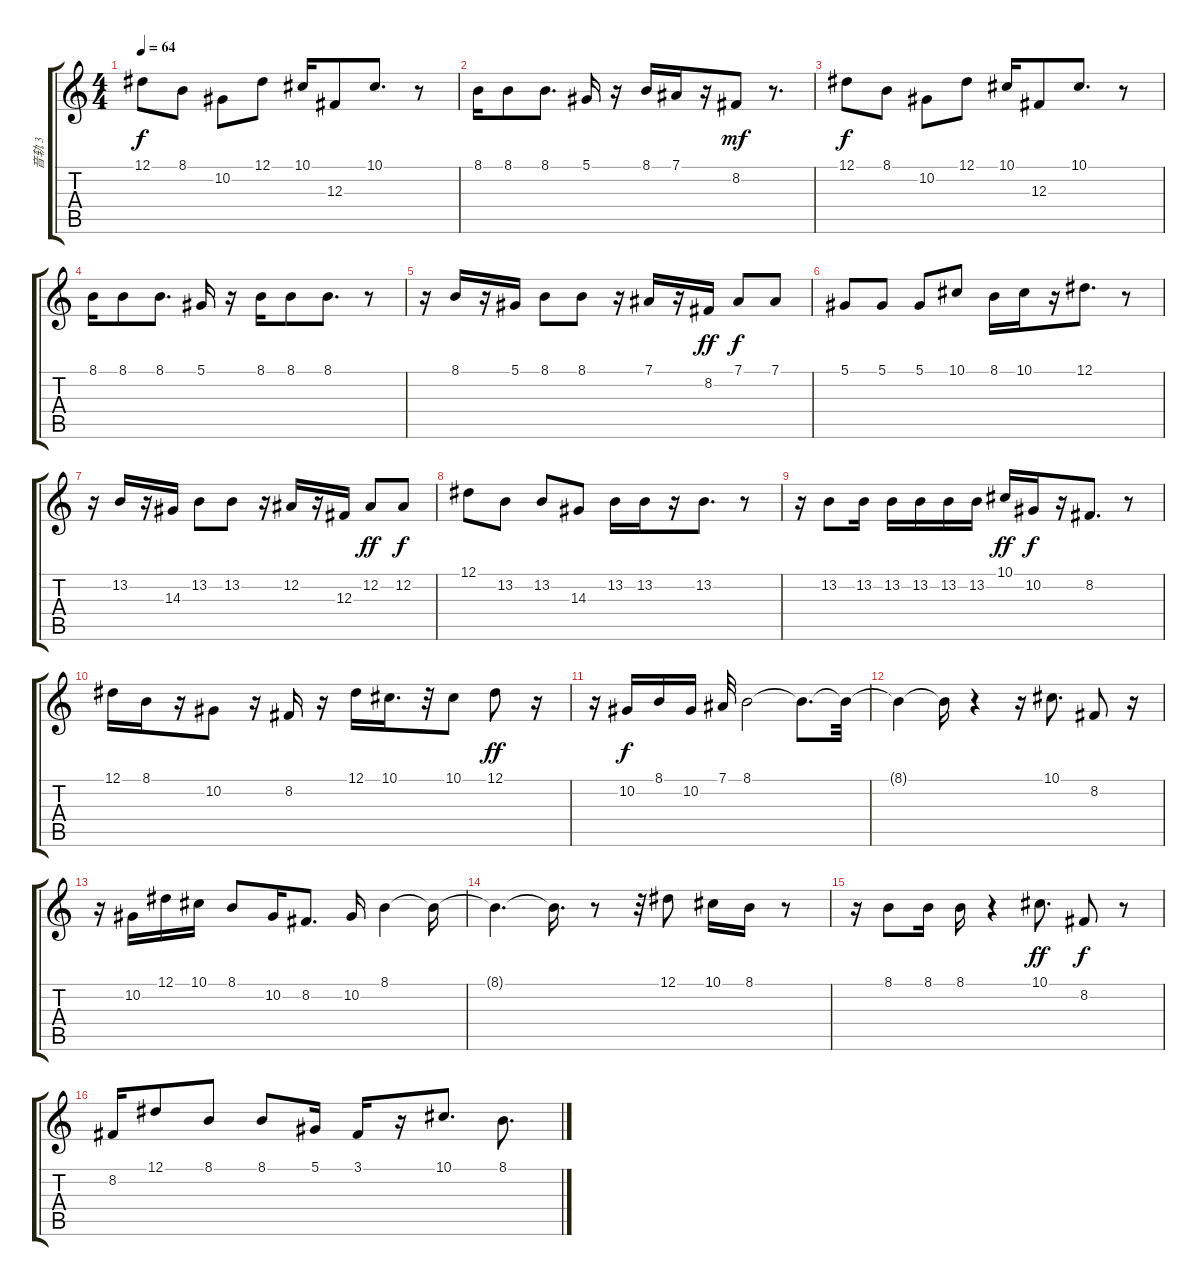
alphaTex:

\track ("音轨 3" "音轨 3") {instrument panflute}
\staff {score tabs}
\tuning (Eb4 Bb3 Gb3 Db3 Ab2 Eb2) {hide}
\ts (4 4)
\tempo 64
\clef g2
\ks c
12.1.8{dy f} 8.1.8 10.2.8 12.1.8 10.1.16 12.3.8 10.1.8{d} r.8 |
8.1.16 8.1.8 8.1.8{d} 5.1.16 r.16 8.1.16 7.1.16 r.16 8.2.8{dy mf} r.8{d} |
12.1.8{dy f} 8.1.8 10.2.8 12.1.8 10.1.16 12.3.8 10.1.8{d} r.8 |
8.1.16 8.1.8 8.1.8{d} 5.1.16 r.16 8.1.16 8.1.8 8.1.8{d} r.8 |
r.16 8.1.16 r.16 5.1.16 8.1.8 8.1.8 r.16 7.1.16 r.16 8.2.16{dy ff} 7.1.8{dy f} 7.1.8 |
5.1.8 5.1.8 5.1.8 10.1.8 8.1.16 10.1.16 r.16 12.1.8{d} r.8 |
r.16 13.2.16 r.16 14.3.16 13.2.8 13.2.8 r.16 12.2.16 r.16 12.3.16 12.2.8{dy ff} 12.2.8{dy f} |
12.1.8 13.2.8{txt ""} 13.2.8 14.3.8 13.2.16 13.2.16 r.16 13.2.8{d} r.8 |
r.16 13.2.8 13.2.16 13.2.16 13.2.16 13.2.16 13.2.16 10.1.16{dy ff} 10.2.16{dy f} r.16 8.2.8{d} r.8 |
12.1.16 8.1.16 r.16 10.2.8 r.16 8.2.16 r.16 12.1.16 10.1.16{d} r.32 10.1.8 12.1.8{dy ff} r.16 |
r.16 10.2.16{dy f} 8.1.16 10.2.16 7.1.32 8.1.2 8.1{t}.8{d} 8.1{t}.32 |
8.1{t}.4 8.1{t}.16 r.4 r.16 10.1.8{d} 8.2.8 r.16 |
r.16 10.2.16 12.1.16 10.1.16 8.1.8 10.2.16 8.2.8{d} 10.2.16 8.1.4 8.1{t}.16 |
8.1{t}.4{d} 8.1{t}.16{d} r.8 r.32 12.1.8 10.1.16 8.1.16 r.8 |
r.16 8.1.8 8.1.16 8.1.16 r.4 10.1.8{d dy ff} 8.2.8{dy f} r.8 |
8.2.16 12.1.8 8.1.8 8.1.8 5.1.16 3.1.16 r.16 10.1.8{d} 8.1.8{d}
